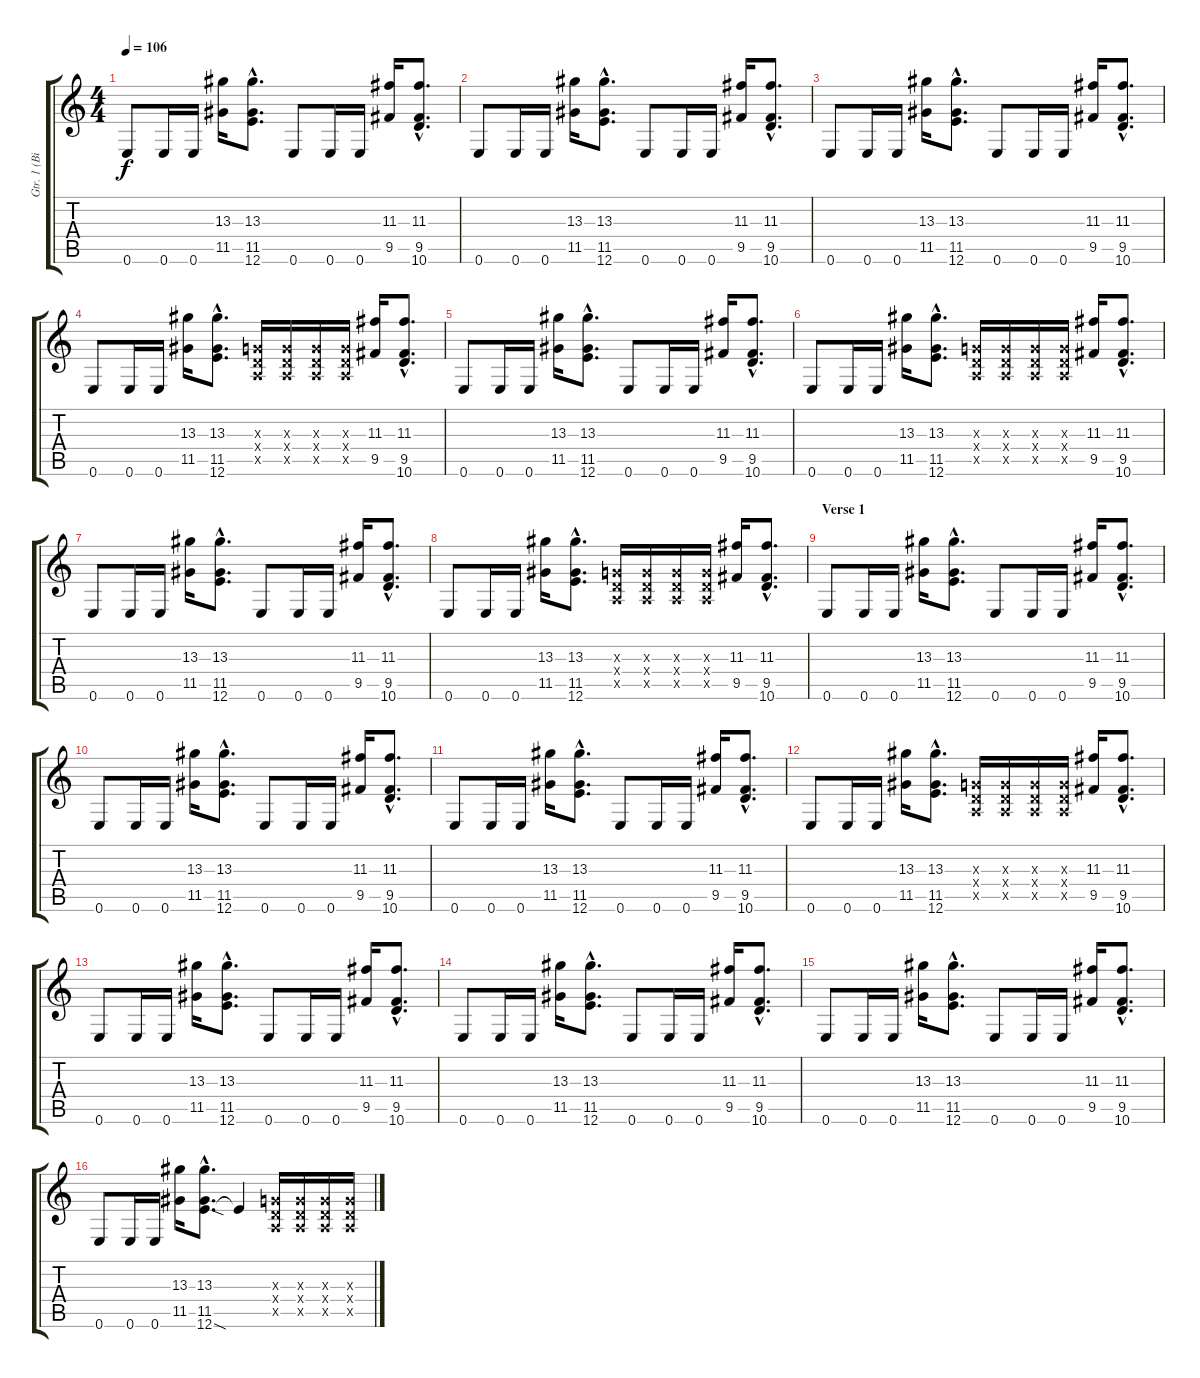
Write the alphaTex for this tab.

\track ("Gtr. 1 (Billy)" "Gtr. 1 (Bi") {instrument overdrivenguitar}
\staff {score tabs}
\tuning (E4 B3 G3 D3 A2 E2) {hide}
\ts (4 4)
\tempo 106
\clef g2
\ks c
0.6.8{dy f instrument overdrivenguitar} 0.6.16 0.6.16 (13.3 11.5).16 (13.3{hac} 11.5{hac} 12.6{hac}).8{d} 0.6.8 0.6.16 0.6.16 (11.3 9.5).16 (11.3{hac} 9.5{hac} 10.6{hac}).8{d} |
0.6.8 0.6.16 0.6.16 (13.3 11.5).16 (13.3{hac} 11.5{hac} 12.6{hac}).8{d} 0.6.8 0.6.16 0.6.16 (11.3 9.5).16 (11.3{hac} 9.5{hac} 10.6{hac}).8{d} |
0.6.8 0.6.16 0.6.16 (13.3 11.5).16 (13.3{hac} 11.5{hac} 12.6{hac}).8{d} 0.6.8 0.6.16 0.6.16 (11.3 9.5).16 (11.3{hac} 9.5{hac} 10.6{hac}).8{d} |
0.6.8 0.6.16 0.6.16 (13.3 11.5).16 (13.3{hac} 11.5{hac} 12.6{hac}).8{d} (0.3{x} 0.4{x} 0.5{x}).16 (0.3{x} 0.4{x} 0.5{x}).16 (0.3{x} 0.4{x} 0.5{x}).16 (0.3{x} 0.4{x} 0.5{x}).16 (11.3 9.5).16 (11.3{hac} 9.5{hac} 10.6{hac}).8{d} |
0.6.8 0.6.16 0.6.16 (13.3 11.5).16 (13.3{hac} 11.5{hac} 12.6{hac}).8{d} 0.6.8 0.6.16 0.6.16 (11.3 9.5).16 (11.3{hac} 9.5{hac} 10.6{hac}).8{d} |
0.6.8 0.6.16 0.6.16 (13.3 11.5).16 (13.3{hac} 11.5{hac} 12.6{hac}).8{d} (0.3{x} 0.4{x} 0.5{x}).16 (0.3{x} 0.4{x} 0.5{x}).16 (0.3{x} 0.4{x} 0.5{x}).16 (0.3{x} 0.4{x} 0.5{x}).16 (11.3 9.5).16 (11.3{hac} 9.5{hac} 10.6{hac}).8{d} |
0.6.8 0.6.16 0.6.16 (13.3 11.5).16 (13.3{hac} 11.5{hac} 12.6{hac}).8{d} 0.6.8 0.6.16 0.6.16 (11.3 9.5).16 (11.3{hac} 9.5{hac} 10.6{hac}).8{d} |
0.6.8 0.6.16 0.6.16 (13.3 11.5).16 (13.3{hac} 11.5{hac} 12.6{hac}).8{d} (0.3{x} 0.4{x} 0.5{x}).16 (0.3{x} 0.4{x} 0.5{x}).16 (0.3{x} 0.4{x} 0.5{x}).16 (0.3{x} 0.4{x} 0.5{x}).16 (11.3 9.5).16 (11.3{hac} 9.5{hac} 10.6{hac}).8{d} |
\section ("" "Verse 1")
0.6.8 0.6.16 0.6.16 (13.3 11.5).16 (13.3{hac} 11.5{hac} 12.6{hac}).8{d} 0.6.8 0.6.16 0.6.16 (11.3 9.5).16 (11.3{hac} 9.5{hac} 10.6{hac}).8{d} |
0.6.8 0.6.16 0.6.16 (13.3 11.5).16 (13.3{hac} 11.5{hac} 12.6{hac}).8{d} 0.6.8 0.6.16 0.6.16 (11.3 9.5).16 (11.3{hac} 9.5{hac} 10.6{hac}).8{d} |
0.6.8 0.6.16 0.6.16 (13.3 11.5).16 (13.3{hac} 11.5{hac} 12.6{hac}).8{d} 0.6.8 0.6.16 0.6.16 (11.3 9.5).16 (11.3{hac} 9.5{hac} 10.6{hac}).8{d} |
0.6.8 0.6.16 0.6.16 (13.3 11.5).16 (13.3{hac} 11.5{hac} 12.6{hac}).8{d} (0.3{x} 0.4{x} 0.5{x}).16 (0.3{x} 0.4{x} 0.5{x}).16 (0.3{x} 0.4{x} 0.5{x}).16 (0.3{x} 0.4{x} 0.5{x}).16 (11.3 9.5).16 (11.3{hac} 9.5{hac} 10.6{hac}).8{d} |
0.6.8 0.6.16 0.6.16 (13.3 11.5).16 (13.3{hac} 11.5{hac} 12.6{hac}).8{d} 0.6.8 0.6.16 0.6.16 (11.3 9.5).16 (11.3{hac} 9.5{hac} 10.6{hac}).8{d} |
0.6.8 0.6.16 0.6.16 (13.3 11.5).16 (13.3{hac} 11.5{hac} 12.6{hac}).8{d} 0.6.8 0.6.16 0.6.16 (11.3 9.5).16 (11.3{hac} 9.5{hac} 10.6{hac}).8{d} |
0.6.8 0.6.16 0.6.16 (13.3 11.5).16 (13.3{hac} 11.5{hac} 12.6{hac}).8{d} 0.6.8 0.6.16 0.6.16 (11.3 9.5).16 (11.3{hac} 9.5{hac} 10.6{hac}).8{d} |
0.6.8 0.6.16 0.6.16 (13.3 11.5).16 (13.3{hac} 11.5{hac} 12.6{sod hac}).8{d} 12.6{t}.4 (0.3{x} 0.4{x} 0.5{x}).16 (0.3{x} 0.4{x} 0.5{x}).16 (0.3{x} 0.4{x} 0.5{x}).16 (0.3{x} 0.4{x} 0.5{x}).16
